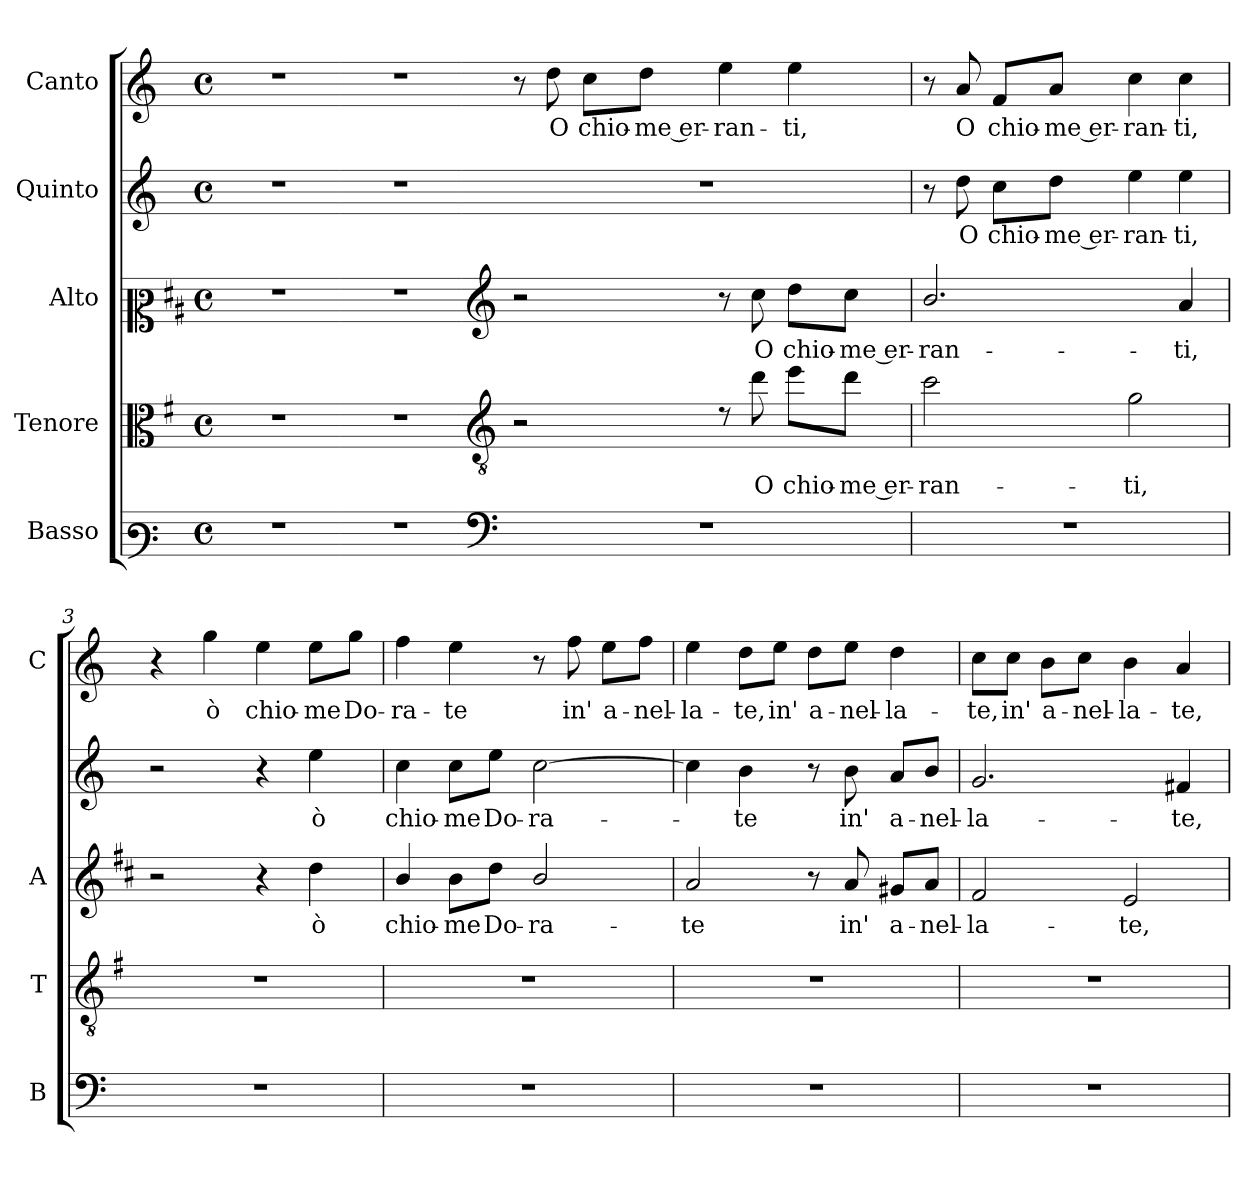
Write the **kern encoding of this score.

**kern	**kern	**text	**kern	**text	**kern	**text	**kern	**text
*part5	*part4	*part4	*part3	*part3	*part2	*part2	*part1	*part1
*staff5	*staff4	*staff4	*staff3	*staff3	*staff2	*staff2	*staff1	*staff1
*I"Basso	*I"Tenore	*	*I"Alto	*	*I"Quinto	*	*I"Canto	*
*I'B	*I'T	*	*I'A	*	*	*	*I'C	*
*clefF3	*clefC3	*	*clefC2	*	*clefG2	*	*clefG2	*
*	*ITrd4c7	*	*ITrd1c2	*	*	*	*	*
*k[]	*k[]	*	*k[]	*	*k[]	*	*k[]	*
*C:	*C:	*	*C:	*	*C:	*	*C:	*
*M4/4	*M4/4	*	*M4/4	*	*M4/4	*	*M4/4	*
*met(c)	*met(c)	*	*met(c)	*	*met(c)	*	*met(c)	*
=	=	=	=	=	=	=	=	=
1r	1r	.	1r	.	1r	.	1r	.
=1X-	=1X-	=1X-	=1X-	=1X-	=1X-	=1X-	=1X-	=1X-
1r	1r	.	1r	.	1r	.	1r	.
=1-	=1-	=1-	=1-	=1-	=1-	=1-	=1-	=1-
*clefF4	*clefGv2	*	*clefG2	*	*	*	*	*
1r	2r	.	2r	.	1r	.	8r	.
!	!	!	!	!	!	!	!	!LO:LY:b
.	.	.	.	.	.	.	8dd\	O
!	!	!	!	!	!	!	!	!LO:LY:b
.	.	.	.	.	.	.	8cc\L	chio-
!	!	!	!	!	!	!	!	!LO:LY:b
.	.	.	.	.	.	.	8dd\J	-me er-
!	!	!	!	!	!	!	!	!LO:LY:b
.	8rc	.	8r	.	.	.	4ee\	-ran-
!	!	!LO:LY:b	!	!LO:LY:b	!	!	!	!
.	8g\	O	8b\	O	.	.	.	.
!	!	!LO:LY:b	!	!LO:LY:b	!	!	!	!LO:LY:b
.	8a\L	chio-	8cc\L	chio-	.	.	4ee\	-ti,
!	!	!LO:LY:b	!	!LO:LY:b	!	!	!	!
.	8g\J	-me er-	8b\J	-me er-	.	.	.	.
=2	=2	=2	=2	=2	=2	=2	=2	=2
!	!	!LO:LY:b	!	!LO:LY:b	!	!	!	!
1r	2f\	-ran-	2.a/	-ran-	8r	.	8r	.
!	!	!	!	!	!	!LO:LY:b	!	!LO:LY:b
.	.	.	.	.	8dd\	O	8a/	O
!	!	!	!	!	!	!LO:LY:b	!	!LO:LY:b
.	.	.	.	.	8cc\L	chio-	8f/L	chio-
!	!	!	!	!	!	!LO:LY:b	!	!LO:LY:b
.	.	.	.	.	8dd\J	-me er-	8a/J	-me er-
!	!	!LO:LY:b	!	!	!	!LO:LY:b	!	!LO:LY:b
.	2c\	-ti,	.	.	4ee\	-ran-	4cc\	-ran-
!	!	!	!	!LO:LY:b	!	!LO:LY:b	!	!LO:LY:b
.	.	.	4g/	-ti,	4ee\	-ti,	4cc\	-ti,
=3	=3	=3	=3	=3	=3	=3	=3	=3
1r	1r	.	2r	.	2r	.	4r	.
!	!	!	!	!	!	!	!	!LO:LY:b
.	.	.	.	.	.	.	4gg\	ò
!	!	!	!	!	!	!	!	!LO:LY:b
.	.	.	4r	.	4r	.	4ee\	chio-
!	!	!	!	!LO:LY:b	!	!LO:LY:b	!	!LO:LY:b
.	.	.	4cc\	ò	4ee\	ò	8ee\L	-me
!	!	!	!	!	!	!	!	!LO:LY:b
.	.	.	.	.	.	.	8gg\J	Do-
!!LO:LB:g=z
=4	=4	=4	=4	=4	=4	=4	=4	=4
!	!	!	!	!LO:LY:b	!	!LO:LY:b	!	!LO:LY:b
1r	1r	.	4a/	chio-	4cc\	chio-	4ff\	-ra-
!	!	!	!	!LO:LY:b	!	!LO:LY:b	!	!LO:LY:b
.	.	.	8a\L	-me	8cc\L	-me	4ee\	-te
!	!	!	!	!LO:LY:b	!	!LO:LY:b	!	!
.	.	.	8cc\J	Do-	8ee\J	Do-	.	.
!	!	!	!	!LO:LY:b	!	!LO:LY:b	!	!
.	.	.	2a/	-ra-	[2cc\	-ra-	8r	.
!	!	!	!	!	!	!	!	!LO:LY:b
.	.	.	.	.	.	.	8ff\	in'
!	!	!	!	!	!	!	!	!LO:LY:b
.	.	.	.	.	.	.	8ee\L	a-
!	!	!	!	!	!	!	!	!LO:LY:b
.	.	.	.	.	.	.	8ff\J	-nel-
=5	=5	=5	=5	=5	=5	=5	=5	=5
!	!	!	!	!LO:LY:b	!	!	!	!LO:LY:b
1r	1r	.	2g/	-te	4cc\]	.	4ee\	-la-
!	!	!	!	!	!	!LO:LY:b	!	!LO:LY:b
.	.	.	.	.	4b\	-te	8dd\L	-te,
!	!	!	!	!	!	!	!	!LO:LY:b
.	.	.	.	.	.	.	8ee\J	in'
!	!	!	!	!	!	!	!	!LO:LY:b
.	.	.	8r	.	8r	.	8dd\L	a-
!	!	!	!	!LO:LY:b	!	!LO:LY:b	!	!LO:LY:b
.	.	.	8g/	in'	8b\	in'	8ee\J	-nel-
!	!	!	!	!LO:LY:b	!	!LO:LY:b	!	!LO:LY:b
.	.	.	8f#X/L	a-	8a/L	a-	4dd\	-la-
!	!	!	!	!LO:LY:b	!	!LO:LY:b	!	!
.	.	.	8g/J	-nel-	8b/J	-nel-	.	.
=6	=6	=6	=6	=6	=6	=6	=6	=6
!	!	!	!	!LO:LY:b	!	!LO:LY:b	!	!LO:LY:b
1r	1r	.	2e/	-la-	2.g/	-la-	8cc\L	-te,
!	!	!	!	!	!	!	!	!LO:LY:b
.	.	.	.	.	.	.	8cc\J	in'
!	!	!	!	!	!	!	!	!LO:LY:b
.	.	.	.	.	.	.	8b\L	a-
!	!	!	!	!	!	!	!	!LO:LY:b
.	.	.	.	.	.	.	8cc\J	-nel-
!	!	!	!	!LO:LY:b	!	!	!	!LO:LY:b
.	.	.	2d/	-te,	.	.	4b\	-la-
!	!	!	!	!	!	!LO:LY:b	!	!LO:LY:b
.	.	.	.	.	4f#X/	-te,	4a/	-te,
=	=	=	=	=	=	=	=	=
*-	*-	*-	*-	*-	*-	*-	*-	*-
